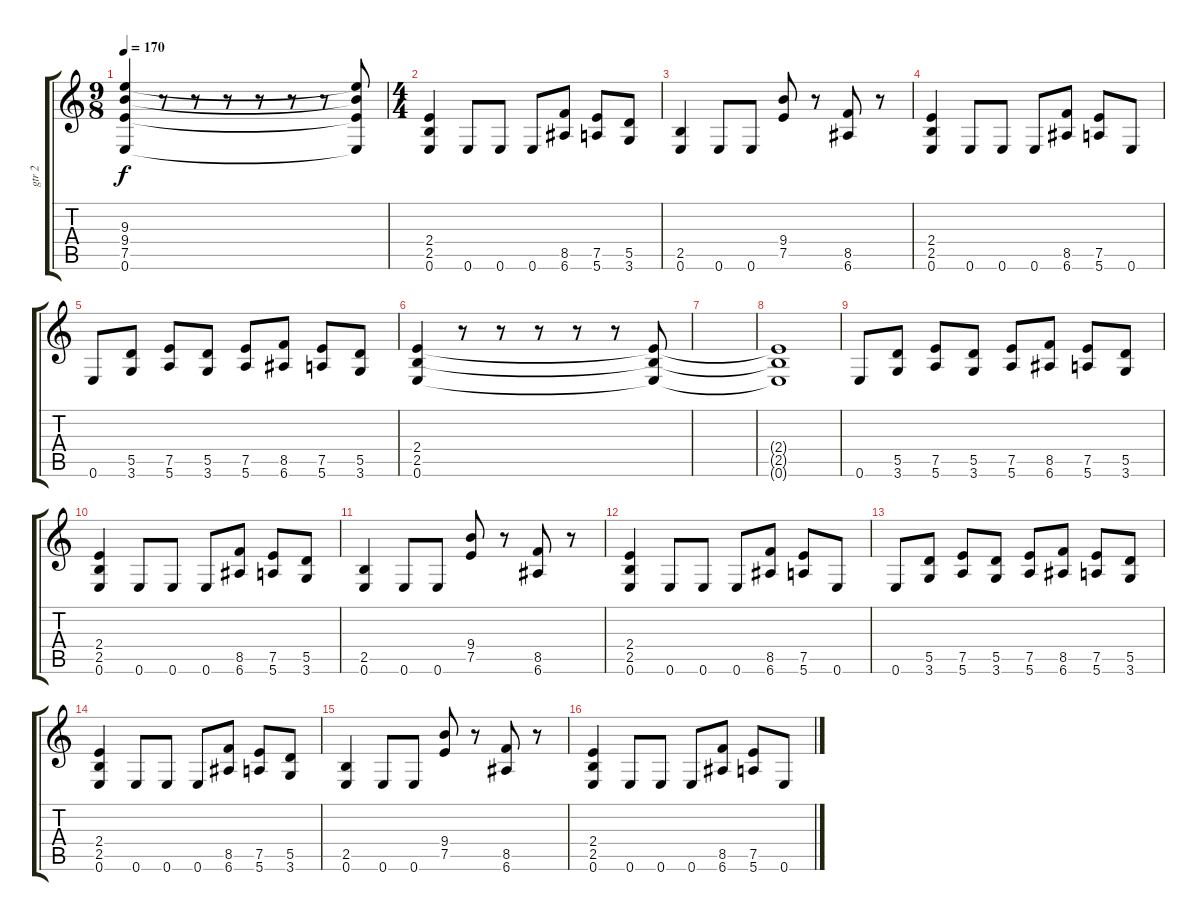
\track ("gtr 2" "gtr 2") {instrument distortionguitar}
\staff {score tabs}
\tuning (E4 B3 G3 D3 A2 E2) {hide}
\ts (9 8)
\tempo 170
\clef g2
\ks c
(9.3 9.4 7.5 0.6).4{dy f} r.8 r.8 r.8 r.8 r.8 r.8 (9.3{t} 9.4{t} 7.5{t} 0.6{t}).8 |
\ts (4 4)
(2.4 2.5 0.6).4 0.6.8 0.6.8 0.6.8 (8.5 6.6).8 (7.5 5.6).8 (5.5 3.6).8 |
(2.5 0.6).4 0.6.8 0.6.8 (9.4 7.5).8 r.8 (8.5 6.6).8 r.8 |
(2.4 2.5 0.6).4 0.6.8 0.6.8 0.6.8 (8.5 6.6).8 (7.5 5.6).8 0.6.8 |
0.6.8 (5.5 3.6).8 (7.5 5.6).8 (5.5 3.6).8 (7.5 5.6).8 (8.5 6.6).8 (7.5 5.6).8 (5.5 3.6).8 |
(2.4 2.5 0.6).4 r.8 r.8 r.8 r.8 r.8 (2.4{t} 2.5{t} 0.6{t}).8 |
|
(2.4{t} 2.5{t} 0.6{t}).1 |
0.6.8 (5.5 3.6).8 (7.5 5.6).8 (5.5 3.6).8 (7.5 5.6).8 (8.5 6.6).8 (7.5 5.6).8 (5.5 3.6).8 |
(2.4 2.5 0.6).4 0.6.8 0.6.8 0.6.8 (8.5 6.6).8 (7.5 5.6).8 (5.5 3.6).8 |
(2.5 0.6).4 0.6.8 0.6.8 (9.4 7.5).8 r.8 (8.5 6.6).8 r.8 |
(2.4 2.5 0.6).4 0.6.8 0.6.8 0.6.8 (8.5 6.6).8 (7.5 5.6).8 0.6.8 |
0.6.8 (5.5 3.6).8 (7.5 5.6).8 (5.5 3.6).8 (7.5 5.6).8 (8.5 6.6).8 (7.5 5.6).8 (5.5 3.6).8 |
(2.4 2.5 0.6).4 0.6.8 0.6.8 0.6.8 (8.5 6.6).8 (7.5 5.6).8 (5.5 3.6).8 |
(2.5 0.6).4 0.6.8 0.6.8 (9.4 7.5).8 r.8 (8.5 6.6).8 r.8 |
(2.4 2.5 0.6).4 0.6.8 0.6.8 0.6.8 (8.5 6.6).8 (7.5 5.6).8 0.6.8
